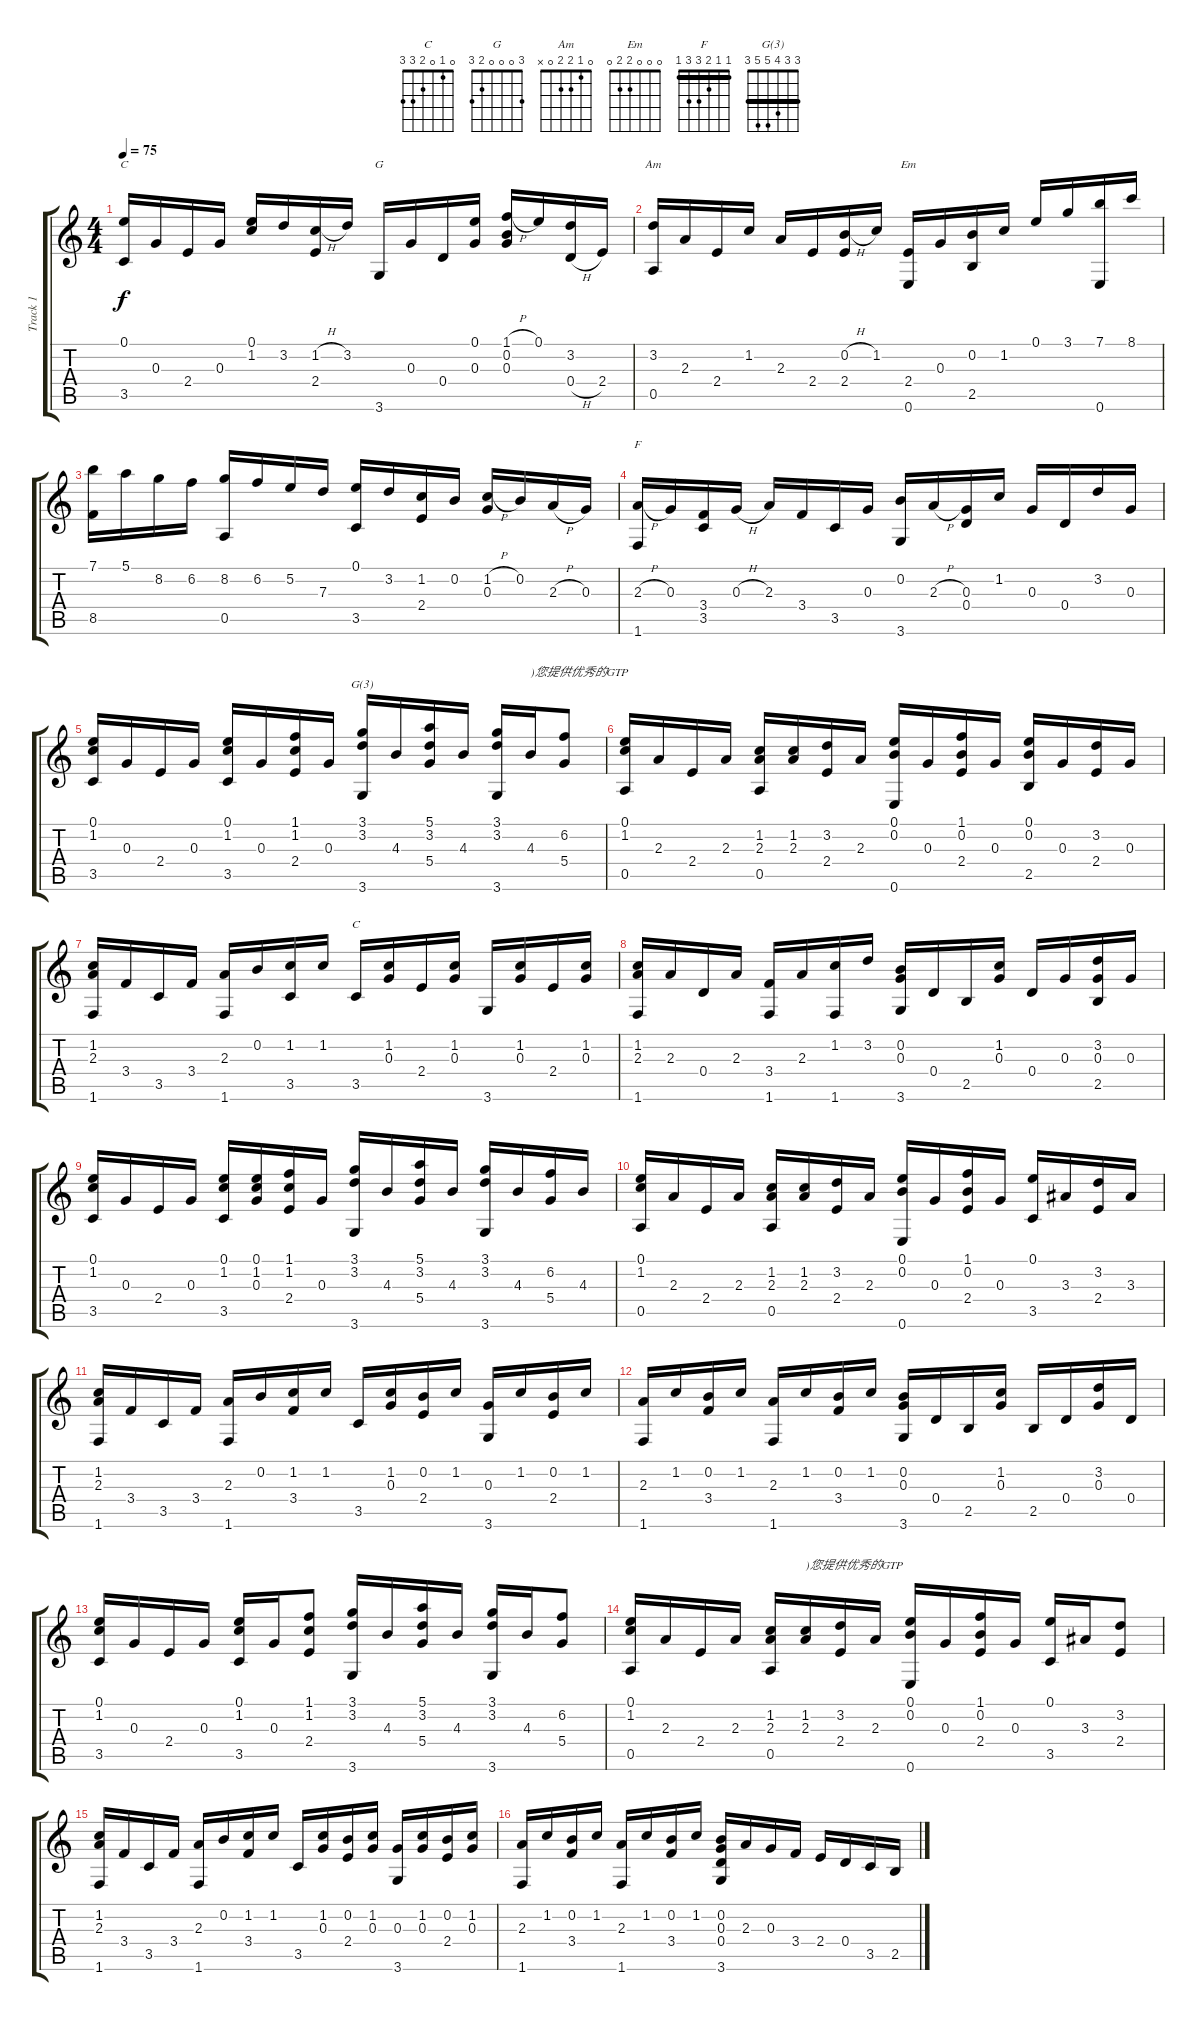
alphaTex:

\track ("Track 1" "Track 1") {instrument acousticguitarnylon}
\staff {score tabs}
\tuning (E4 B3 G3 D3 A2 E2) {hide}
\chord ("C" 0 1 0 2 3 x)
\chord ("G" 3 0 0 0 2 3)
\chord ("Am" 0 1 2 2 0 x)
\chord ("Em" 0 0 0 2 2 0)
\chord ("F" 1 1 2 3 3 1) {barre 1}
\chord ("G(3)" 3 3 4 5 5 3) {barre 3}
\chord ("C" 0 1 0 2 3 3)
\ts (4 4)
\tempo 75
\clef g2
\ks c
(0.1 3.5).16{ch "C" dy f} 0.3.16 2.4.16 0.3.16 (0.1 1.2).16 3.2.16 (1.2{h} 2.4).16 3.2.16 3.6.16{ch "G"} 0.3.16 0.4.16 (0.1 0.3).16 (1.1{h} 0.2 0.3).16 0.1.16 (3.2 0.4{h}).16 2.4.16 |
(3.2 0.5).16{ch "Am"} 2.3.16 2.4.16 1.2.16 2.3.16 2.4.16 (0.2{h} 2.4).16 1.2.16 (2.4 0.6).16{ch "Em"} 0.3.16 (0.2 2.5).16 1.2.16 0.1.16 3.1.16 (7.1 0.6).16 8.1.16 |
(7.1 8.5).16 5.1.16 8.2.16 6.2.16 (8.2 0.5).16 6.2.16 5.2.16 7.3.16 (0.1 3.5).16 3.2.16 (1.2 2.4).16 0.2.16 (1.2{h} 0.3).16 0.2.16 2.3{h}.16 0.3.16 |
(2.3{h} 1.6).16{ch "F"} 0.3.16 (3.4 3.5).16 0.3{h}.16 2.3.16 3.4.16 3.5.16 0.3.16 (0.2 3.6).16 2.3{h}.16 (0.3 0.4).16 1.2.16 0.3.16 0.4.16 3.2.16 0.3.16 |
(0.1 1.2 3.5).16 0.3.16 2.4.16 0.3.16 (0.1 1.2 3.5).16 0.3.16 (1.1 1.2 2.4).16 0.3.16 (3.1 3.2 3.6).16{ch "G(3)"} 4.3.16 (5.1 3.2 5.4).16 4.3.16 (3.1 3.2 3.6).16 4.3.16{txt ")您提供优秀的GTP"} (6.2 5.4).8 |
(0.1 1.2 0.5).16 2.3.16 2.4.16 2.3.16 (1.2 2.3 0.5).16 (1.2 2.3).16 (3.2 2.4).16 2.3.16 (0.1 0.2 0.6).16 0.3.16 (1.1 0.2 2.4).16 0.3.16 (0.1 0.2 2.5).16 0.3.16 (3.2 2.4).16 0.3.16 |
(1.2 2.3 1.6).16 3.4.16 3.5.16 3.4.16 (2.3 1.6).16 0.2.16 (1.2 3.5).16 1.2.16 3.5.16{ch "C"} (1.2 0.3).16 2.4.16 (1.2 0.3).16 3.6.16 (1.2 0.3).16 2.4.16 (1.2 0.3).16 |
(1.2 2.3 1.6).16 2.3.16 0.4.16 2.3.16 (3.4 1.6).16 2.3.16 (1.2 1.6).16 3.2.16 (0.2 0.3 3.6).16 0.4.16 2.5.16 (1.2 0.3).16 0.4.16 0.3.16 (3.2 0.3 2.5).16 0.3.16 |
(0.1 1.2 3.5).16 0.3.16 2.4.16 0.3.16 (0.1 1.2 3.5).16 (0.1 1.2 0.3).16 (1.1 1.2 2.4).16 0.3.16 (3.1 3.2 3.6).16 4.3.16 (5.1 3.2 5.4).16 4.3.16 (3.1 3.2 3.6).16 4.3.16 (6.2 5.4).16 4.3.16 |
(0.1 1.2 0.5).16 2.3.16 2.4.16 2.3.16 (1.2 2.3 0.5).16 (1.2 2.3).16 (3.2 2.4).16 2.3.16 (0.1 0.2 0.6).16 0.3.16 (1.1 0.2 2.4).16 0.3.16 (0.1 3.5).16 3.3.16 (3.2 2.4).16 3.3.16 |
(1.2 2.3 1.6).16 3.4.16 3.5.16 3.4.16 (2.3 1.6).16 0.2.16 (1.2 3.4).16 1.2.16 3.5.16 (1.2 0.3).16 (0.2 2.4).16 1.2.16 (0.3 3.6).16 1.2.16 (0.2 2.4).16 1.2.16 |
(2.3 1.6).16 1.2.16 (0.2 3.4).16 1.2.16 (2.3 1.6).16 1.2.16 (0.2 3.4).16 1.2.16 (0.2 0.3 3.6).16 0.4.16 2.5.16 (1.2 0.3).16 2.5.16 0.4.16 (3.2 0.3).16 0.4.16 |
(0.1 1.2 3.5).16 0.3.16 2.4.16 0.3.16 (0.1 1.2 3.5).16 0.3.16 (1.1 1.2 2.4).8 (3.1 3.2 3.6).16 4.3.16 (5.1 3.2 5.4).16 4.3.16 (3.1 3.2 3.6).16 4.3.16 (6.2 5.4).8 |
(0.1 1.2 0.5).16 2.3.16 2.4.16 2.3.16 (1.2 2.3 0.5).16 (1.2 2.3).16{txt ")您提供优秀的GTP"} (3.2 2.4).16 2.3.16 (0.1 0.2 0.6).16 0.3.16 (1.1 0.2 2.4).16 0.3.16 (0.1 3.5).16 3.3.16 (3.2 2.4).8 |
(1.2 2.3 1.6).16 3.4.16 3.5.16 3.4.16 (2.3 1.6).16 0.2.16 (1.2 3.4).16 1.2.16 3.5.16 (1.2 0.3).16 (0.2 2.4).16 (1.2 0.3).16 (0.3 3.6).16 (1.2 0.3).16 (0.2 2.4).16 (1.2 0.3).16 |
(2.3 1.6).16 1.2.16 (0.2 3.4).16 1.2.16 (2.3 1.6).16 1.2.16 (0.2 3.4).16 1.2.16 (0.2 0.3 0.4 3.6).16 2.3.16 0.3.16 3.4.16 2.4.16 0.4.16 3.5.16 2.5.16
